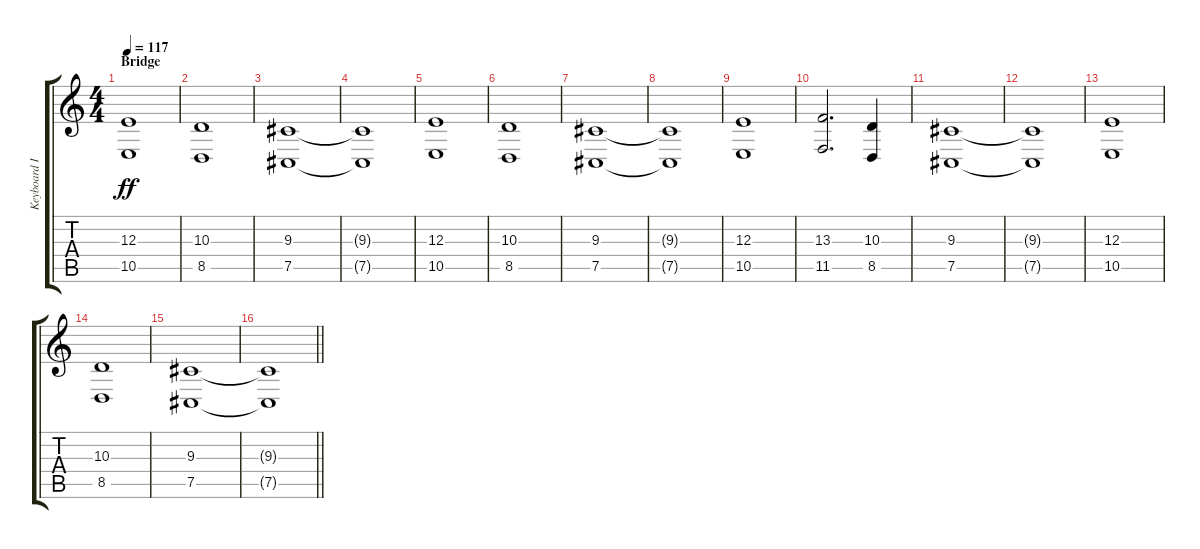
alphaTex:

\track ("Keyboard I" "Keyboard I") {instrument synthstrings2}
\staff {score tabs}
\tuning (Db4 Ab3 E3 B2 Gb2 Db2) {hide}
\ts (4 4)
\section ("" "Bridge ")
\tempo 117
\clef g2
\ks c
(12.3 10.5).1{dy ff instrument synthstrings2} |
(10.3 8.5).1 |
(9.3 7.5).1 |
(9.3{t} 7.5{t}).1 |
(12.3 10.5).1 |
(10.3 8.5).1 |
(9.3 7.5).1 |
(9.3{t} 7.5{t}).1 |
(12.3 10.5).1 |
(13.3 11.5).2{d} (10.3 8.5).4 |
(9.3 7.5).1 |
(9.3{t} 7.5{t}).1 |
(12.3 10.5).1 |
(10.3 8.5).1 |
(9.3 7.5).1 |
\barLineRight lightlight
(9.3{t} 7.5{t}).1
